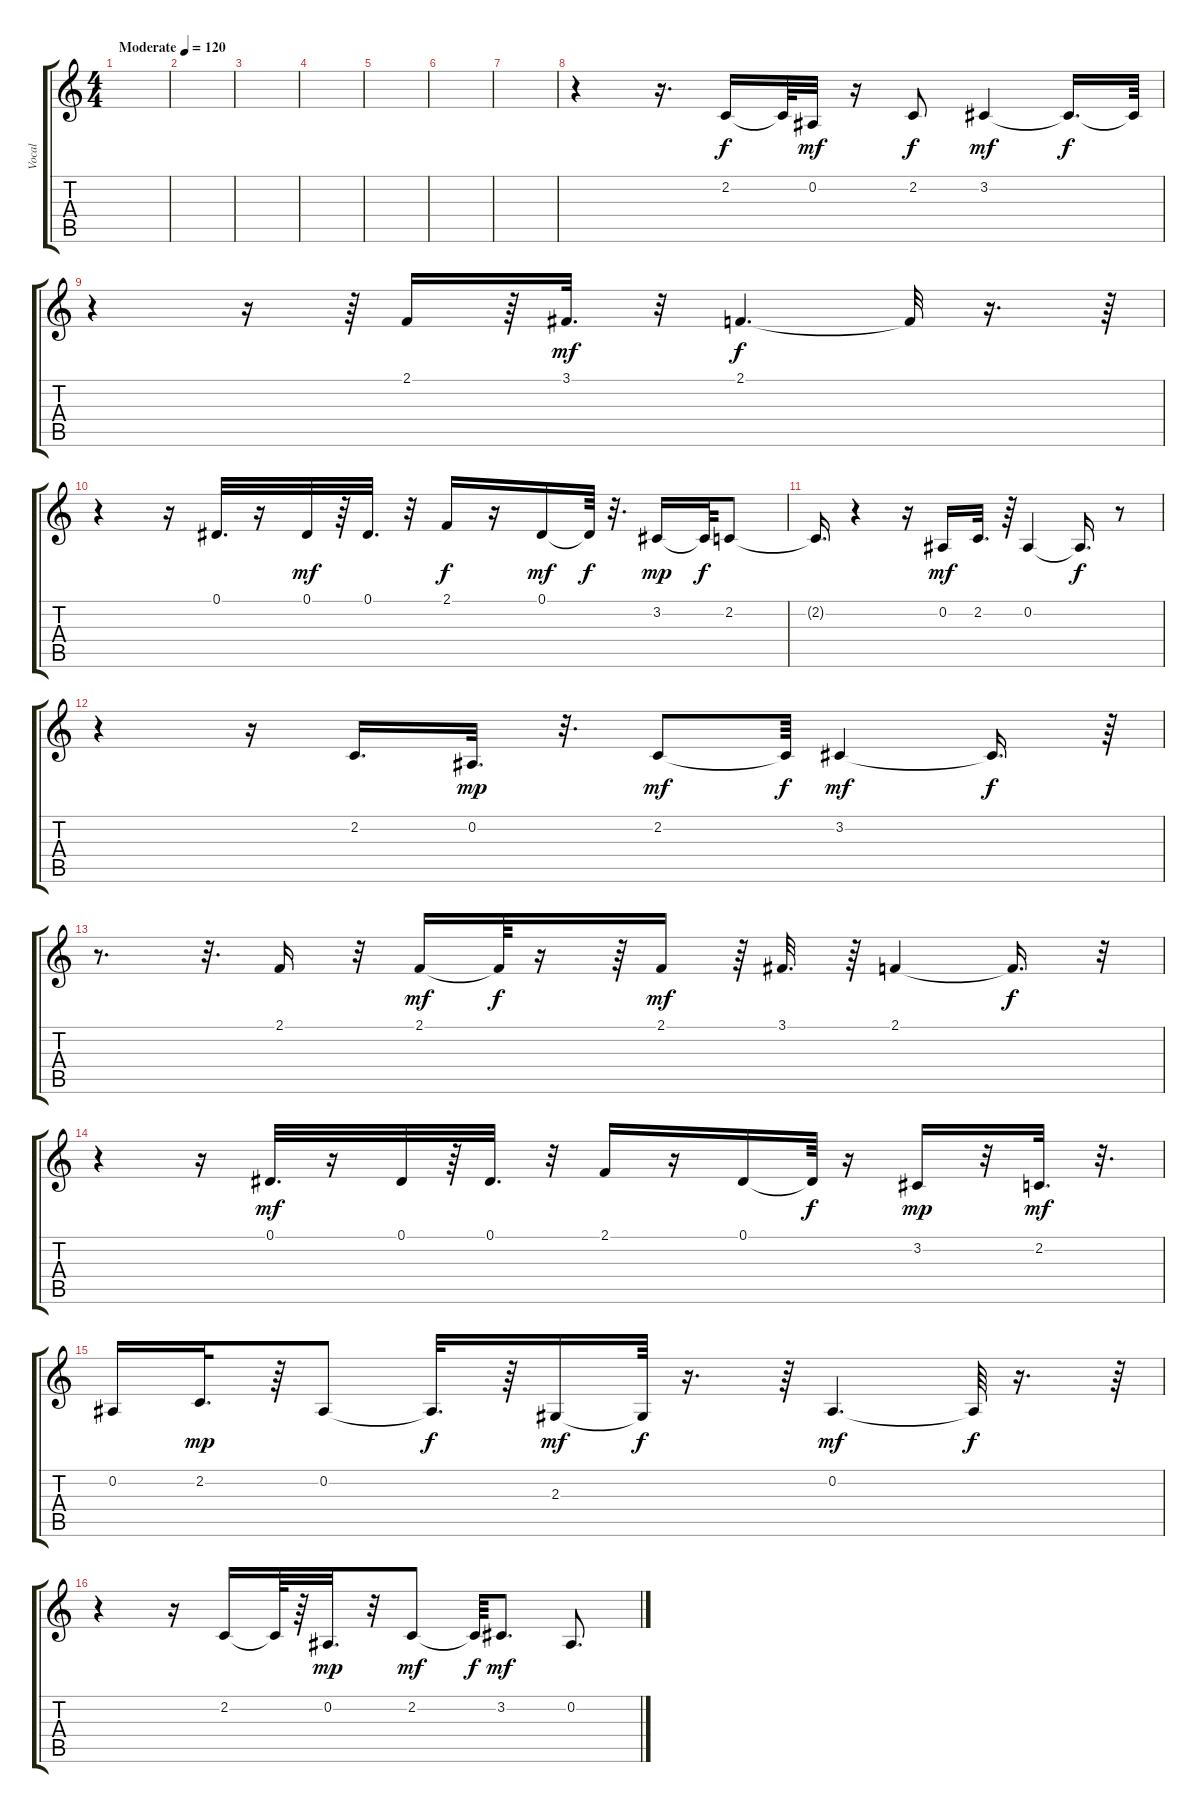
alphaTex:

\track ("Vocal" "Vocal") {instrument viola}
\staff {score tabs}
\tuning (Eb4 Bb3 Gb3 Db3 Ab2 Eb2) {hide}
\ts (4 4)
\tempo (120 "Moderate")
\tempo 65
\tempo (120 "Moderate")
\clef g2
\ks c
|
|
|
|
|
|
|
r.4 r.16{d} 2.2.16{balance 7} 2.2{t}.64 0.2.32{dy mf} r.16 2.2.8{dy f} 3.2.4{dy mf} 3.2{t}.16{d dy f} 3.2{t}.64 |
r.4 r.16 r.64 2.1.16 r.64 3.1.32{d dy mf} r.32 2.1.4{d dy f} 2.1{t}.32 r.16{d} r.64 |
r.4 r.16 0.1.32{d} r.16 0.1.32{dy mf} r.64 0.1.32{d} r.32 2.1.16{dy f} r.16 0.1.16{dy mf} 0.1{t}.64{dy f} r.32{d} 3.2.16{dy mp} 3.2{t}.64{dy f} 2.2.8 |
2.2{t}.16{d} r.4 r.16 0.2.16{dy mf} 2.2.32{d} r.64 0.2.4 0.2{t}.16{d dy f} r.8 |
r.4 r.16 2.2.16{d} 0.2.32{d dy mp} r.32{d} 2.2.8{dy mf} 2.2{t}.64{dy f} 3.2.4{dy mf} 3.2{t}.16{d dy f} r.64 |
r.8{d} r.32{d} 2.1.16 r.32 2.1.16{dy mf} 2.1{t}.64{dy f} r.16 r.64 2.1.16{dy mf} r.64 3.1.32{d} r.64 2.1.4 2.1{t}.16{d dy f} r.32 |
r.4 r.16 0.1.32{d dy mf} r.16 0.1.32 r.64 0.1.32{d} r.32 2.1.16 r.16 0.1.16 0.1{t}.64{dy f} r.16 3.2.16{dy mp} r.32 2.2.32{d dy mf} r.32{d} |
0.2.16 2.2.32{d dy mp} r.64 0.2.8 0.2{t}.32{d dy f} r.64 2.3.16{dy mf} 2.3{t}.64{dy f} r.16{d} r.64 0.2.4{d dy mf} 0.2{t}.64{dy f} r.16{d} r.64 |
r.4 r.16 2.2.16 2.2{t}.64 r.64 0.2.32{d dy mp} r.32 2.2.8{dy mf} 2.2{t}.64{dy f} 3.2.8{d dy mf} 0.2.8{d}
